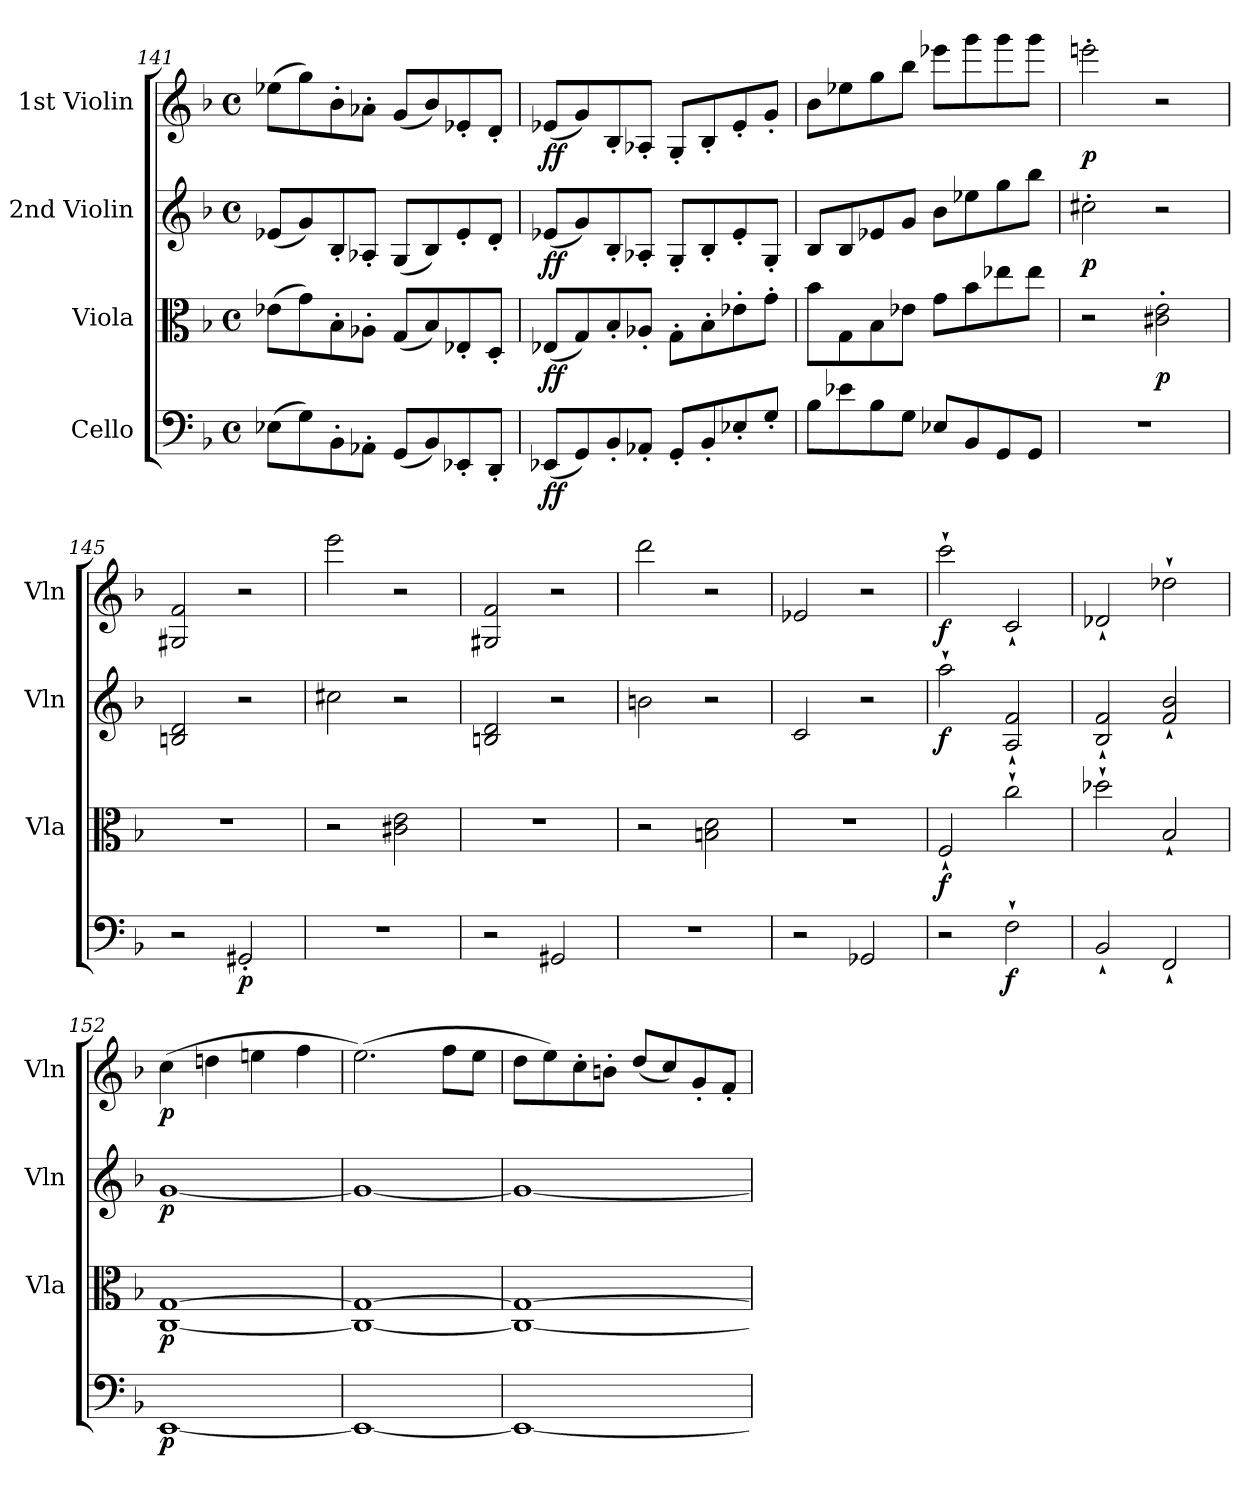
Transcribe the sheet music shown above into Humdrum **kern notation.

**kern	**dynam	**kern	**dynam	**kern	**dynam	**kern	**dynam
*part4	*part4	*part3	*part3	*part2	*part2	*part1	*part1
*staff4	*staff4	*staff3	*staff3	*staff2	*staff2	*staff1	*staff1
*I"Cello	*	*I"Viola	*	*I"2nd Violin	*	*I"1st Violin	*
*	*	*I'Vla	*	*I'Vln	*	*I'Vln	*
*clefF4	*	*clefC3	*	*clefG2	*	*clefG2	*
*k[b-]	*	*k[b-]	*	*k[b-]	*	*k[b-]	*
*M4/4	*	*M4/4	*	*M4/4	*	*M4/4	*
*met(c)	*	*met(c)	*	*met(c)	*	*met(c)	*
=141	=141	=141	=141	=141	=141	=141	=141
(8E-XL	.	(8e-XL	.	(8e-XL	.	(8ee-XL	.
8G)	.	8g)	.	8g)	.	8gg)	.
8BB-'	.	8B-'	.	8B-'	.	8b-'	.
8AA-X'J	.	8A-X'J	.	8A-X'J	.	8a-X'J	.
(8GGL	.	(8GL	.	(8GL	.	(8gL	.
8BB-)	.	8B-)	.	8B-)	.	8b-)	.
8EE-X'	.	8E-X'	.	8e-'	.	8e-X'	.
8DD'J	.	8D'J	.	8d'J	.	8d'J	.
=142	=142	=142	=142	=142	=142	=142	=142
(8EE-XL	ff	(8E-XL	ff	(8e-XL	ff	(8e-XL	ff
8GG)	.	8G)	.	8g)	.	8g)	.
8BB-'	.	8B-'	.	8B-'	.	8B-'	.
8AA-X'J	.	8A-X'J	.	8A-X'J	.	8A-X'J	.
8GG'L	.	8G'L	.	8G'L	.	8G'L	.
8BB-'	.	8B-'	.	8B-'	.	8B-'	.
8E-X'	.	8e-X'	.	8e-'	.	8e-'	.
8G'J	.	8g'J	.	8G'J	.	8g'J	.
=143	=143	=143	=143	=143	=143	=143	=143
8B-L	.	8b-L	.	8B-L	.	8b-L	.
8e-X	.	8G	.	8B-	.	8ee-X	.
8B-	.	8B-	.	8e-X	.	8gg	.
8GJ	.	8e-XJ	.	8gJ	.	8bb-J	.
8E-XL	.	8gL	.	8b-L	.	8eee-XL	.
8BB-	.	8b-	.	8ee-X	.	8ggg	.
8GG	.	8ee-X	.	8gg	.	8ggg	.
8GGJ	.	8ee-J	.	8bb-J	.	8gggJ	.
=144	=144	=144	=144	=144	=144	=144	=144
1r	.	2r	.	2cc#X'	p	2eeen'	p
.	.	2c#X' 2e'	p	2r	.	2r	.
=145	=145	=145	=145	=145	=145	=145	=145
2r	.	1r	.	2Bn 2d	.	2G#X 2f	.
2GG#X'	p	.	.	2r	.	2r	.
=146	=146	=146	=146	=146	=146	=146	=146
1r	.	2r	.	2cc#X	.	2eee	.
.	.	2c#X 2e	.	2r	.	2r	.
=147	=147	=147	=147	=147	=147	=147	=147
2r	.	1r	.	2Bn 2d	.	2G#X 2f	.
2GG#X	.	.	.	2r	.	2r	.
=148	=148	=148	=148	=148	=148	=148	=148
1r	.	2r	.	2bn	.	2ddd	.
.	.	2Bn 2d	.	2r	.	2r	.
=149	=149	=149	=149	=149	=149	=149	=149
2r	.	1r	.	2c	.	2e-X	.
2GG-X	.	.	.	2r	.	2r	.
=150	=150	=150	=150	=150	=150	=150	=150
2r	.	2F`	f	2aa`	f	2ccc`	f
2F`	f	2cc`	.	2A` 2f`	.	2c`	.
=151	=151	=151	=151	=151	=151	=151	=151
2BB-`	.	2dd-X`	.	2B-` 2f`	.	2d-X`	.
2FF`	.	2B-`	.	2f` 2b-`	.	2dd-X`	.
=152	=152	=152	=152	=152	=152	=152	=152
[1EE	p	[1C [1G	p	[1g	p	(4cc	p
.	.	.	.	.	.	4ddn	.
.	.	.	.	.	.	4een	.
.	.	.	.	.	.	4ff	.
=153	=153	=153	=153	=153	=153	=153	=153
1EE_	.	1C_ 1G_	.	1g_	.	(2.ee)	.
.	.	.	.	.	.	8ffL	.
.	.	.	.	.	.	8eeJ	.
=154	=154	=154	=154	=154	=154	=154	=154
1EE_	.	1C_ 1G_	.	1g_	.	8ddL	.
.	.	.	.	.	.	8ee)	.
.	.	.	.	.	.	8cc'	.
.	.	.	.	.	.	8bn'J	.
.	.	.	.	.	.	(8ddL	.
.	.	.	.	.	.	8cc)	.
.	.	.	.	.	.	8g'	.
.	.	.	.	.	.	8f'J	.
=	=	=	=	=	=	=	=
*-	*-	*-	*-	*-	*-	*-	*-
